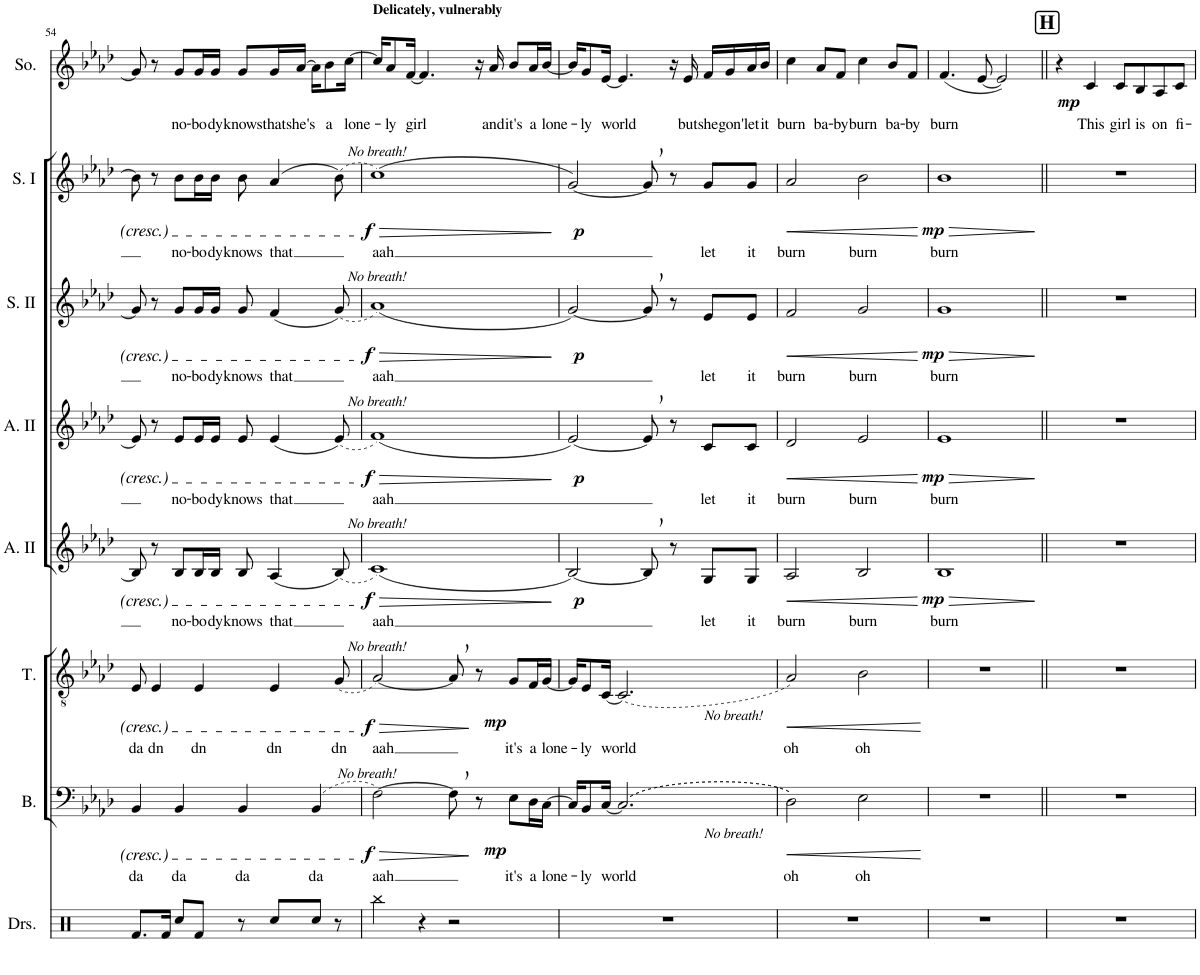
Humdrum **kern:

**kern	**text	**dynam	**kern	**text	**dynam	**kern	**text	**dynam	**kern	**text	**dynam	**kern	**text	**dynam	**kern	**text	**dynam	**kern	**text	**dynam
*part7	*part7	*part7	*part6	*part6	*part6	*part5	*part5	*part5	*part4	*part4	*part4	*part3	*part3	*part3	*part2	*part2	*part2	*part1	*part1	*part1
*staff7	*staff7	*staff7	*staff6	*staff6	*staff6	*staff5	*staff5	*staff5	*staff4	*staff4	*staff4	*staff3	*staff3	*staff3	*staff2	*staff2	*staff2	*staff1	*staff1	*staff1
*I"Ally (Bass)	*	*	*I"Ally (Tenor)	*	*	*I"Alto II	*	*	*I"Alto I	*	*	*I"Soprano II	*	*	*I"Soprano I	*	*	*I"Solo	*	*
*I'B.	*	*	*I'T.	*	*	*I'A. II	*	*	*	*	*	*I'S. II	*	*	*I'S. I	*	*	*I'So.	*	*
!!LO:PB:g=z
*clefF4	*	*	*clefGv2	*	*	*clefG2	*	*	*clefG2	*	*	*clefG2	*	*	*clefG2	*	*	*clefG2	*	*
*k[b-e-a-d-]	*	*	*k[b-e-a-d-]	*	*	*k[b-e-a-d-]	*	*	*k[b-e-a-d-]	*	*	*k[b-e-a-d-]	*	*	*k[b-e-a-d-]	*	*	*k[b-e-a-d-]	*	*
*M4/4	*	*	*M4/4	*	*	*M4/4	*	*	*M4/4	*	*	*M4/4	*	*	*M4/4	*	*	*M4/4	*	*
=54	=54	=54	=54	=54	=54	=54	=54	=54	=54	=54	=54	=54	=54	=54	=54	=54	=54	=54	=54	=54
!	!LO:LY:b	!	!	!LO:LY:b	!	!	!	!	!	!	!	!	!	!	!	!	!	!	!	!
4BB-/	da	.	8E-/	da	.	8B-/]	.	.	8e-/]	.	.	8g/]	.	.	8b-\]	.	.	8g/]	.	.
!	!	!	!	!LO:LY:b	!	!	!	!	!	!	!	!	!	!	!	!	!	!	!	!
.	.	.	4E-/	dn	.	8r	.	.	8r	.	.	8r	.	.	8r	.	.	8r	.	.
!	!LO:LY:b	!	!	!	!	!	!LO:LY:b	!	!	!LO:LY:b	!	!	!LO:LY:b	!	!	!LO:LY:b	!	!	!LO:LY:b	!
4BB-/	da	.	.	.	.	8B-/L	no-	.	8e-/L	no-	.	8g/L	no-	.	8b-\L	no-	.	8g/L	no-	.
!	!	!	!	!LO:LY:b	!	!	!LO:LY:b	!	!	!LO:LY:b	!	!	!LO:LY:b	!	!	!LO:LY:b	!	!	!LO:LY:b	!
.	.	.	4E-/	dn	.	16B-/L	-bo-	.	16e-/L	-bo-	.	16g/L	-bo-	.	16b-\L	-bo-	.	16g/L	-bo-	.
!	!	!	!	!	!	!	!LO:LY:b	!	!	!LO:LY:b	!	!	!LO:LY:b	!	!	!LO:LY:b	!	!	!LO:LY:b	!
.	.	.	.	.	.	16B-/JJ	-dy	.	16e-/JJ	-dy	.	16g/JJ	-dy	.	16b-\JJ	-dy	.	16g/JJ	-dy	.
!	!LO:LY:b	!	!	!	!	!	!LO:LY:b	!	!	!LO:LY:b	!	!	!LO:LY:b	!	!	!LO:LY:b	!	!	!LO:LY:b	!
4BB-/	da	.	.	.	.	8B-/	knows	.	8e-/	knows	.	8g/	knows	.	8b-\	knows	.	8g/L	knows	.
!	!	!	!	!LO:LY:b	!	!	!LO:LY:b	!	!	!LO:LY:b	!	!	!LO:LY:b	!	!	!LO:LY:b	!	!	!LO:LY:b	!
.	.	.	4E-/	dn	.	(4A-/	that	.	(4e-/	that	.	(4f/	that	.	(4a-/	that	.	16g/L	that	.
!	!	!	!	!	!	!	!	!	!	!	!	!	!	!	!	!	!	!	!LO:LY:b	!
.	.	.	.	.	.	.	.	.	.	.	.	.	.	.	.	.	.	[16a-/JJ	she's	.
!LO:TX:a:i:t=No breath!	!	!	!	!	!	!	!	!	!	!	!	!	!	!	!	!	!	!	!	!
!	!LO:LY:b	!	!	!	!	!	!	!	!	!	!	!	!	!	!	!	!	!	!	!
(4BB-/	da	.	.	.	.	.	.	.	.	.	.	.	.	.	.	.	.	16a-\KL]	.	.
!	!	!	!	!	!	!	!	!	!	!	!	!	!	!	!	!	!	!	!LO:LY:b	!
.	.	.	.	.	.	.	.	.	.	.	.	.	.	.	.	.	.	8b-\	a	.
!	!	!	!	!	!	!	!	!	!	!	!	!	!	!	!LO:TX:a:i:t=No breath!	!	!	!	!	!
!	!	!	!	!	!	!	!	!	!	!	!	!LO:TX:a:i:t=No breath!	!	!	!	!	!	!	!	!
!	!	!	!	!	!	!	!	!	!LO:TX:a:i:t=No breath!	!	!	!	!	!	!	!	!	!	!	!
!	!	!	!	!	!	!LO:TX:a:i:t=No breath!	!	!	!	!	!	!	!	!	!	!	!	!	!	!
!	!	!	!LO:TX:a:i:t=No breath!	!	!	!	!	!	!	!	!	!	!	!	!	!	!	!	!	!
!	!	!	!	!LO:LY:b	!	!	!	!	!	!	!	!	!	!	!	!	!	!	!	!
.	.	.	(8G/	dn	.	(8B-/)	.	.	(8e-/)	.	.	(8g/)	.	.	(8b-\)	.	.	.	.	.
!	!	!	!	!	!	!	!	!	!	!	!	!	!	!	!	!	!	!	!LO:LY:b	!
.	.	.	.	.	.	.	.	.	.	.	.	.	.	.	.	.	.	[16cc\Jk	lone-	.
=55	=55	=55	=55	=55	=55	=55	=55	=55	=55	=55	=55	=55	=55	=55	=55	=55	=55	=55	=55	=55
!	!	!	!	!	!	!	!	!	!	!	!	!	!	!	!	!	!	!LO:TX:a:B:t=Delicately, vulnerably	!	!
!	!LO:LY:b	!LO:HP:b	!	!LO:LY:b	!LO:HP:b	!	!LO:LY:b	!LO:HP:b	!	!LO:LY:b	!LO:HP:b	!	!LO:LY:b	!LO:HP:b	!	!LO:LY:b	!LO:HP:b	!	!	!
!	!	!LO:DY:n=1:b	!	!	!LO:DY:n=1:b	!	!	!LO:DY:n=1:b	!	!	!LO:DY:n=1:b	!	!	!LO:DY:n=1:b	!	!	!LO:DY:n=1:b	!	!	!
[2F\)	aah	> f	[2A-/)	aah	> f	(1c)	aah	> f	(1f)	aah	> f	(1a-)	aah	> f	(1cc)	aah	> f	16cc/KL]	.	.
!	!	!	!	!	!	!	!	!	!	!	!	!	!	!	!	!	!	!	!LO:LY:b	!
.	.	.	.	.	.	.	.	.	.	.	.	.	.	.	.	.	.	8a-/	-ly	.
!	!	!	!	!	!	!	!	!	!	!	!	!	!	!	!	!	!	!	!LO:LY:b	!
.	.	.	.	.	.	.	.	.	.	.	.	.	.	.	.	.	.	[16f/Jk	girl	.
.	.	.	.	.	.	.	.	.	.	.	.	.	.	.	.	.	.	4.f/]	.	.
8F,\]	.	.	8A-,/]	.	.	.	.	.	.	.	.	.	.	.	.	.	.	.	.	.
8r	.	]	8r	.	]	.	.	.	.	.	.	.	.	.	.	.	.	16r	.	.
!	!	!	!	!	!	!	!	!	!	!	!	!	!	!	!	!	!	!	!LO:LY:b	!
.	.	.	.	.	.	.	.	.	.	.	.	.	.	.	.	.	.	16a-/	and	.
!	!LO:LY:b	!LO:DY:n=2:b	!	!LO:LY:b	!LO:DY:n=2:b	!	!	!	!	!	!	!	!	!	!	!	!	!	!LO:LY:b	!
8E-\L	it's	mp	8G/L	it's	mp	.	.	.	.	.	.	.	.	.	.	.	.	8b-/L	it's	.
!	!LO:LY:b	!	!	!LO:LY:b	!	!	!	!	!	!	!	!	!	!	!	!	!	!	!LO:LY:b	!
16D-\L	a	.	16F/L	a	.	.	.	.	.	.	.	.	.	.	.	.	.	16a-/L	a	.
!	!LO:LY:b	!	!	!LO:LY:b	!	!	!	!	!	!	!	!	!	!	!	!	!	!	!LO:LY:b	!
[16C\JJ	lone-	.	[16G/JJ	lone-	.	.	.	.	.	.	.	.	.	.	.	.	.	[16b-/JJ	lone-	.
.	.	.	.	.	.	.	.	]	.	.	]	.	.	]	.	.	]	.	.	.
=56	=56	=56	=56	=56	=56	=56	=56	=56	=56	=56	=56	=56	=56	=56	=56	=56	=56	=56	=56	=56
!	!	!	!	!	!	!	!	!LO:DY:b	!	!	!LO:DY:b	!	!	!LO:DY:b	!	!	!LO:DY:b	!	!	!
16C/KL]	.	.	16G/KL]	.	.	[2B-/)	.	p	[2e-/)	.	p	[2g/)	.	p	[2g/)	.	p	16b-/KL]	.	.
!	!LO:LY:b	!	!	!LO:LY:b	!	!	!	!	!	!	!	!	!	!	!	!	!	!	!LO:LY:b	!
8BB-/	-ly	.	8E-/	-ly	.	.	.	.	.	.	.	.	.	.	.	.	.	8g/	-ly	.
!	!LO:LY:b	!	!	!LO:LY:b	!	!	!	!	!	!	!	!	!	!	!	!	!	!	!LO:LY:b	!
[16C/Jk	world	.	[16C/Jk	world	.	.	.	.	.	.	.	.	.	.	.	.	.	[16e-/Jk	world	.
!	!	!	!LO:TX:b:i:t=No breath!	!	!	!	!	!	!	!	!	!	!	!	!	!	!	!	!	!
!LO:TX:b:i:t=No breath!	!	!	!	!	!	!	!	!	!	!	!	!	!	!	!	!	!	!	!	!
((2.C/]	.	.	(2.C/]	.	.	.	.	.	.	.	.	.	.	.	.	.	.	4.e-/]	.	.
.	.	.	.	.	.	8B-,/]	.	.	8e-,/]	.	.	8g,/]	.	.	8g,/]	.	.	.	.	.
.	.	.	.	.	.	8r	.	.	8r	.	.	8r	.	.	8r	.	.	16r	.	.
!	!	!	!	!	!	!	!	!	!	!	!	!	!	!	!	!	!	!	!LO:LY:b	!
.	.	.	.	.	.	.	.	.	.	.	.	.	.	.	.	.	.	16e-/	but	.
!	!	!	!	!	!	!	!LO:LY:b	!	!	!LO:LY:b	!	!	!LO:LY:b	!	!	!LO:LY:b	!	!	!LO:LY:b	!
.	.	.	.	.	.	8G/L	let	.	8c/L	let	.	8e-/L	let	.	8g/L	let	.	16f/LL	she	.
!	!	!	!	!	!	!	!	!	!	!	!	!	!	!	!	!	!	!	!LO:LY:b	!
.	.	.	.	.	.	.	.	.	.	.	.	.	.	.	.	.	.	16g/	gon'	.
!	!	!	!	!	!	!	!LO:LY:b	!	!	!LO:LY:b	!	!	!LO:LY:b	!	!	!LO:LY:b	!	!	!LO:LY:b	!
.	.	.	.	.	.	8G/J	it	.	8c/J	it	.	8e-/J	it	.	8g/J	it	.	16a-/	let	.
!	!	!	!	!	!	!	!	!	!	!	!	!	!	!	!	!	!	!	!LO:LY:b	!
.	.	.	.	.	.	.	.	.	.	.	.	.	.	.	.	.	.	16b-/JJ	it	.
=57	=57	=57	=57	=57	=57	=57	=57	=57	=57	=57	=57	=57	=57	=57	=57	=57	=57	=57	=57	=57
!	!LO:LY:b	!LO:HP:b	!	!LO:LY:b	!LO:HP:b	!	!LO:LY:b	!LO:HP:b	!	!LO:LY:b	!LO:HP:b	!	!LO:LY:b	!LO:HP:b	!	!LO:LY:b	!LO:HP:b	!	!LO:LY:b	!
2D-\))	oh	<	2A-/)	oh	<	2A-/	burn	<	2d-/	burn	<	2f/	burn	<	2a-/	burn	<	4cc\	burn	.
!	!	!	!	!	!	!	!	!	!	!	!	!	!	!	!	!	!	!	!LO:LY:b	!
.	.	.	.	.	.	.	.	.	.	.	.	.	.	.	.	.	.	8a-/L	ba-	.
!	!	!	!	!	!	!	!	!	!	!	!	!	!	!	!	!	!	!	!LO:LY:b	!
.	.	.	.	.	.	.	.	.	.	.	.	.	.	.	.	.	.	8f/J	-by	.
!	!LO:LY:b	!	!	!LO:LY:b	!	!	!LO:LY:b	!	!	!LO:LY:b	!	!	!LO:LY:b	!	!	!LO:LY:b	!	!	!LO:LY:b	!
2E-\	oh	.	2B-\	oh	.	2B-/	burn	.	2e-/	burn	.	2g/	burn	.	2b-\	burn	.	4cc\	burn	.
!	!	!	!	!	!	!	!	!	!	!	!	!	!	!	!	!	!	!	!LO:LY:b	!
.	.	.	.	.	.	.	.	.	.	.	.	.	.	.	.	.	.	8b-/L	ba-	.
!	!	!	!	!	!	!	!	!	!	!	!	!	!	!	!	!	!	!	!LO:LY:b	!
.	.	.	.	.	.	.	.	.	.	.	.	.	.	.	.	.	.	8f/J	by	.
.	.	[	.	.	[	.	.	[	.	.	[	.	.	[	.	.	[	.	.	.
=58	=58	=58	=58	=58	=58	=58	=58	=58	=58	=58	=58	=58	=58	=58	=58	=58	=58	=58	=58	=58
!	!	!	!	!	!	!	!LO:LY:b	!LO:HP:b	!	!LO:LY:b	!LO:HP:b	!	!LO:LY:b	!LO:HP:b	!	!LO:LY:b	!LO:HP:b	!	!LO:LY:b	!
!	!	!	!	!	!	!	!	!LO:DY:n=1:b	!	!	!LO:DY:n=1:b	!	!	!LO:DY:n=1:b	!	!	!LO:DY:n=1:b	!	!	!
1r	.	.	1r	.	.	1B-	burn	> mp	1e-	burn	> mp	1g	burn	> mp	1b-	burn	> mp	(4.f/	burn	.
.	.	.	.	.	.	.	.	.	.	.	.	.	.	.	.	.	.	[8e-/	.	.
.	.	.	.	.	.	.	.	.	.	.	.	.	.	.	.	.	.	2e-/])	.	.
.	.	.	.	.	.	.	.	]	.	.	]	.	.	]	.	.	]	.	.	.
!!LO:REH:place=s1:a:B:cj:fs=14:t=H
=59||	=59||	=59||	=59||	=59||	=59||	=59||	=59||	=59||	=59||	=59||	=59||	=59||	=59||	=59||	=59||	=59||	=59||	=59||	=59||	=59||
1r	.	.	1r	.	.	1r	.	.	1r	.	.	1r	.	.	1r	.	.	4r	.	.
!	!	!	!	!	!	!	!	!	!	!	!	!	!	!	!	!	!	!	!LO:LY:b	!LO:DY:b
.	.	.	.	.	.	.	.	.	.	.	.	.	.	.	.	.	.	4c/	This	mp
!	!	!	!	!	!	!	!	!	!	!	!	!	!	!	!	!	!	!	!LO:LY:b	!
.	.	.	.	.	.	.	.	.	.	.	.	.	.	.	.	.	.	8c/L	girl	.
!	!	!	!	!	!	!	!	!	!	!	!	!	!	!	!	!	!	!	!LO:LY:b	!
.	.	.	.	.	.	.	.	.	.	.	.	.	.	.	.	.	.	8B-/	is	.
!	!	!	!	!	!	!	!	!	!	!	!	!	!	!	!	!	!	!	!LO:LY:b	!
.	.	.	.	.	.	.	.	.	.	.	.	.	.	.	.	.	.	8A-/	on	.
!	!	!	!	!	!	!	!	!	!	!	!	!	!	!	!	!	!	!	!LO:LY:b	!
.	.	.	.	.	.	.	.	.	.	.	.	.	.	.	.	.	.	8c/J	fi-	.
=	=	=	=	=	=	=	=	=	=	=	=	=	=	=	=	=	=	=	=	=
*-	*-	*-	*-	*-	*-	*-	*-	*-	*-	*-	*-	*-	*-	*-	*-	*-	*-	*-	*-	*-
